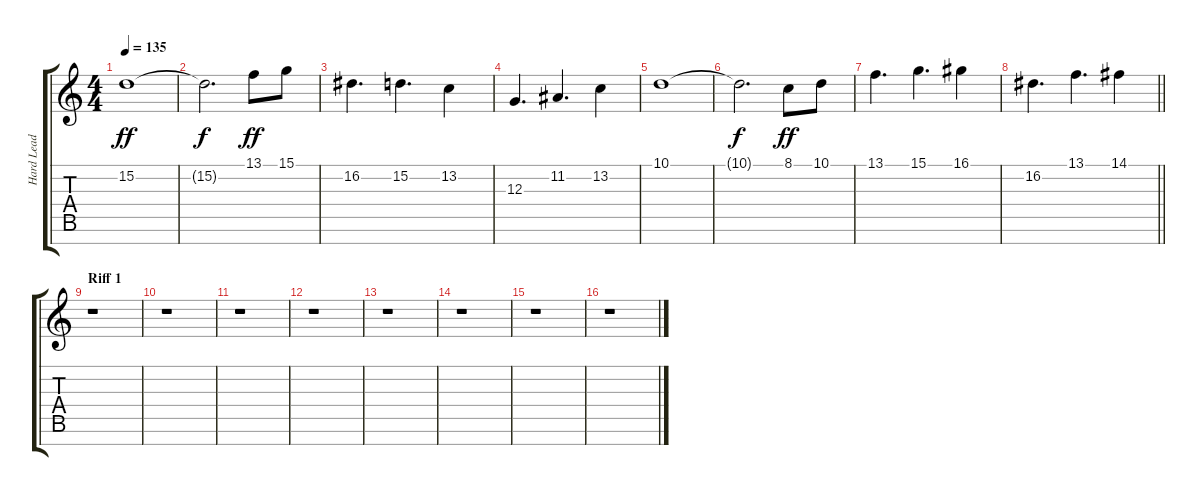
\track ("Hard Lead String" "Hard Lead ") {instrument lead1square}
\staff {score tabs}
\tuning (E4 B3 G3 D3 A2 E2 B1) {hide}
\ts (4 4)
\tempo 135
\clef g2
\ks c
15.2.1{dy ff} |
15.2{t}.2{d dy f} 13.1.8{dy ff} 15.1.8 |
16.2.4{d} 15.2.4{d} 13.2.4 |
12.3.4{d} 11.2.4{d} 13.2.4 |
10.1.1 |
10.1{t}.2{d dy f} 8.1.8{dy ff} 10.1.8 |
13.1.4{d} 15.1.4{d} 16.1.4 |
\barLineRight lightlight
16.2.4{d} 13.1.4{d} 14.1.4 |
\section ("" "Riff 1")
r.1 |
r.1 |
r.1 |
r.1 |
r.1 |
r.1 |
r.1 |
r.1
